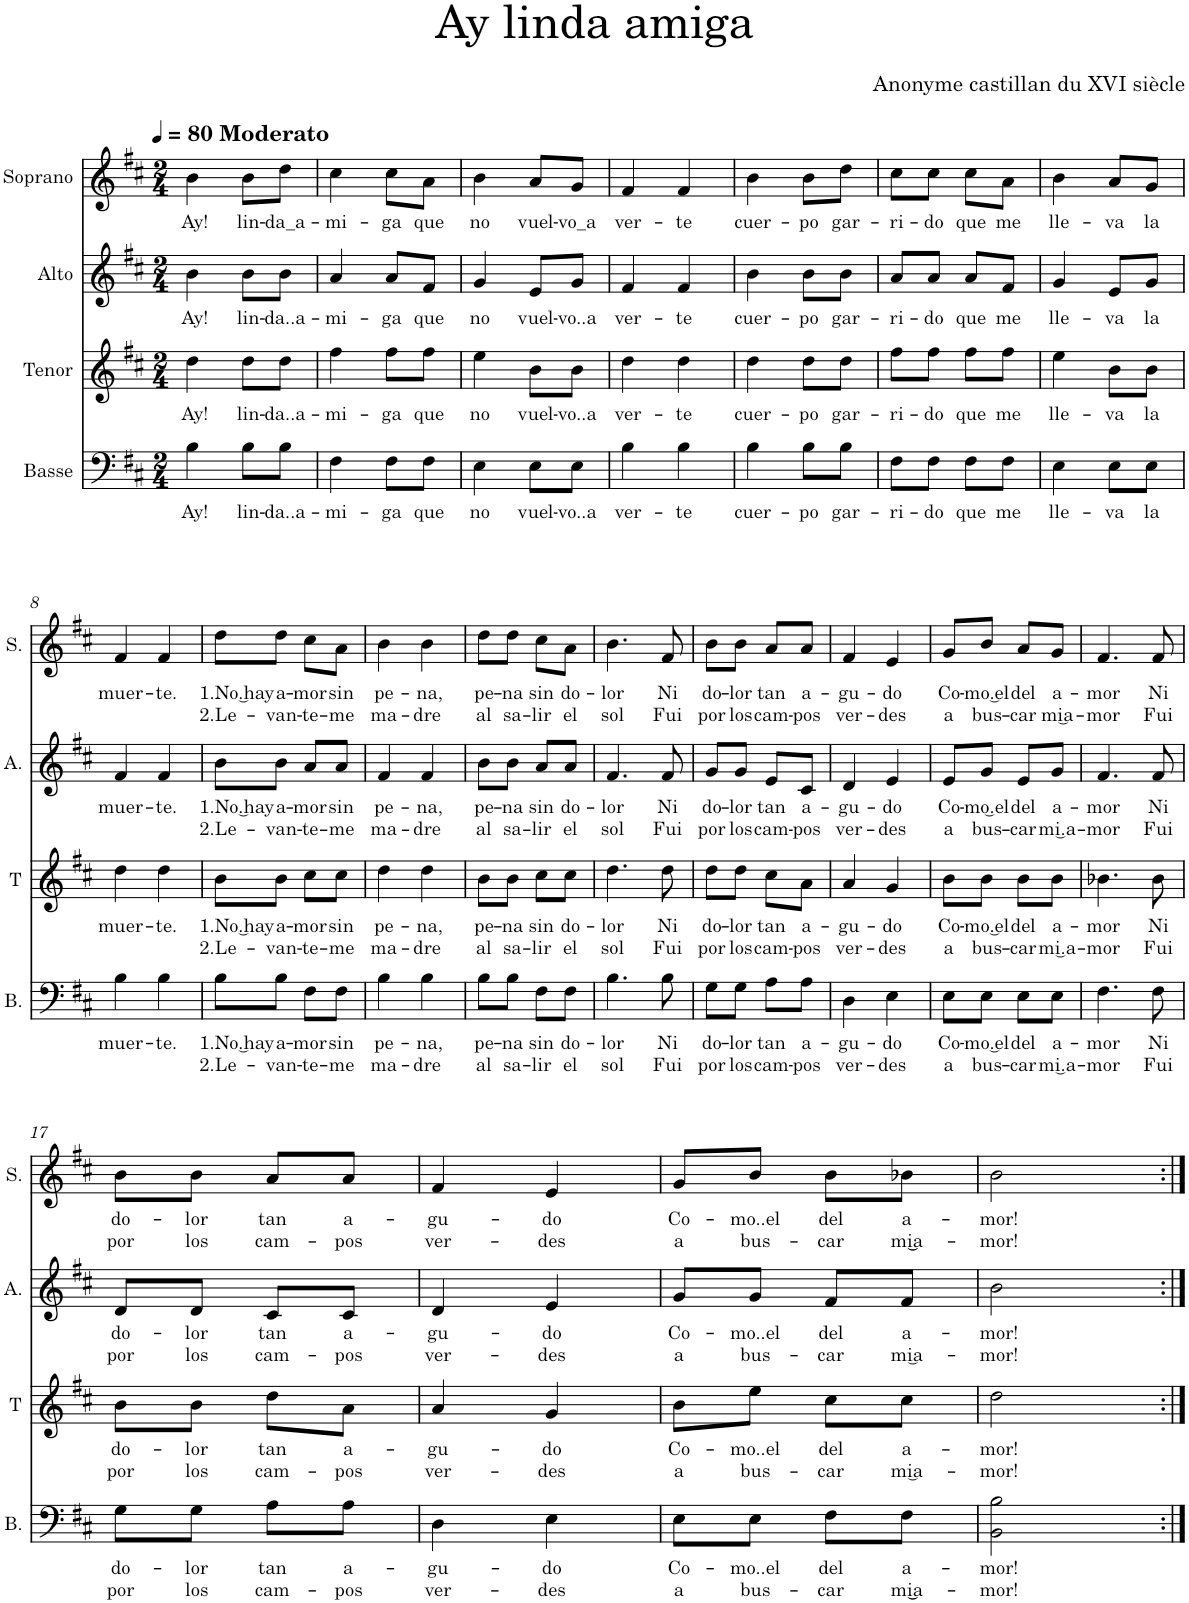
**kern	**text	**text	**kern	**text	**text	**kern	**text	**text	**kern	**text	**text
*part4	*part4	*part4	*part3	*part3	*part3	*part2	*part2	*part2	*part1	*part1	*part1
*staff4	*staff4	*staff4	*staff3	*staff3	*staff3	*staff2	*staff2	*staff2	*staff1	*staff1	*staff1
*I"Basse	*	*	*I"Tenor	*	*	*I"Alto	*	*	*I"Soprano	*	*
*I'B.	*	*	*I'T	*	*	*I'A.	*	*	*I'S.	*	*
*clefF4	*	*	*clefG2	*	*	*clefG2	*	*	*clefG2	*	*
*k[f#c#]	*	*	*k[f#c#]	*	*	*k[f#c#]	*	*	*k[f#c#]	*	*
*M2/4	*	*	*M2/4	*	*	*M2/4	*	*	*M2/4	*	*
*MM80	*	*	*MM80	*	*	*MM80	*	*	*MM80	*	*
=1	=1	=1	=1	=1	=1	=1	=1	=1	=1	=1	=1
!	!	!	!	!	!	!	!	!	!LO:TX:a:B:t=Moderato	!	!
!	!LO:LY:b	!	!	!LO:LY:b	!	!	!LO:LY:b	!	!	!LO:LY:b	!
4B\	Ay!	.	4dd\	Ay!	.	4b\	Ay!	.	4b\	Ay!	.
!	!LO:LY:b	!	!	!LO:LY:b	!	!	!LO:LY:b	!	!	!LO:LY:b	!
8B\L	lin-	.	8dd\L	lin-	.	8b\L	lin-	.	8b\L	lin-	.
!	!LO:LY:b	!	!	!LO:LY:b	!	!	!LO:LY:b	!	!	!LO:LY:b	!
8B\J	-da..a-	.	8dd\J	-da..a-	.	8b\J	-da..a-	.	8dd\J	-da_a-	.
=2	=2	=2	=2	=2	=2	=2	=2	=2	=2	=2	=2
!	!LO:LY:b	!	!	!LO:LY:b	!	!	!LO:LY:b	!	!	!LO:LY:b	!
4F#\	-mi-	.	4ff#\	-mi-	.	4a/	-mi-	.	4cc#\	-mi-	.
!	!LO:LY:b	!	!	!LO:LY:b	!	!	!LO:LY:b	!	!	!LO:LY:b	!
8F#\L	-ga	.	8ff#\L	-ga	.	8a/L	-ga	.	8cc#\L	-ga	.
!	!LO:LY:b	!	!	!LO:LY:b	!	!	!LO:LY:b	!	!	!LO:LY:b	!
8F#\J	que	.	8ff#\J	que	.	8f#/J	que	.	8a\J	que	.
=3	=3	=3	=3	=3	=3	=3	=3	=3	=3	=3	=3
!	!LO:LY:b	!	!	!LO:LY:b	!	!	!LO:LY:b	!	!	!LO:LY:b	!
4E\	no	.	4ee\	no	.	4g/	no	.	4b\	no	.
!	!LO:LY:b	!	!	!LO:LY:b	!	!	!LO:LY:b	!	!	!LO:LY:b	!
8E\L	vuel-	.	8b\L	vuel-	.	8e/L	vuel-	.	8a/L	vuel-	.
!	!LO:LY:b	!	!	!LO:LY:b	!	!	!LO:LY:b	!	!	!LO:LY:b	!
8E\J	-vo..a	.	8b\J	-vo..a	.	8g/J	-vo..a	.	8g/J	-vo_a	.
=4	=4	=4	=4	=4	=4	=4	=4	=4	=4	=4	=4
!	!LO:LY:b	!	!	!LO:LY:b	!	!	!LO:LY:b	!	!	!LO:LY:b	!
4B\	ver-	.	4dd\	ver-	.	4f#/	ver-	.	4f#/	ver-	.
!	!LO:LY:b	!	!	!LO:LY:b	!	!	!LO:LY:b	!	!	!LO:LY:b	!
4B\	-te	.	4dd\	-te	.	4f#/	-te	.	4f#/	-te	.
=5	=5	=5	=5	=5	=5	=5	=5	=5	=5	=5	=5
!	!LO:LY:b	!	!	!LO:LY:b	!	!	!LO:LY:b	!	!	!LO:LY:b	!
4B\	cuer-	.	4dd\	cuer-	.	4b\	cuer-	.	4b\	cuer-	.
!	!LO:LY:b	!	!	!LO:LY:b	!	!	!LO:LY:b	!	!	!LO:LY:b	!
8B\L	-po	.	8dd\L	-po	.	8b\L	-po	.	8b\L	-po	.
!	!LO:LY:b	!	!	!LO:LY:b	!	!	!LO:LY:b	!	!	!LO:LY:b	!
8B\J	gar-	.	8dd\J	gar-	.	8b\J	gar-	.	8dd\J	gar-	.
=6	=6	=6	=6	=6	=6	=6	=6	=6	=6	=6	=6
!	!LO:LY:b	!	!	!LO:LY:b	!	!	!LO:LY:b	!	!	!LO:LY:b	!
8F#\L	-ri-	.	8ff#\L	-ri-	.	8a/L	-ri-	.	8cc#\L	-ri-	.
!	!LO:LY:b	!	!	!LO:LY:b	!	!	!LO:LY:b	!	!	!LO:LY:b	!
8F#\J	-do	.	8ff#\J	-do	.	8a/J	-do	.	8cc#\J	-do	.
!	!LO:LY:b	!	!	!LO:LY:b	!	!	!LO:LY:b	!	!	!LO:LY:b	!
8F#\L	que	.	8ff#\L	que	.	8a/L	que	.	8cc#\L	que	.
!	!LO:LY:b	!	!	!LO:LY:b	!	!	!LO:LY:b	!	!	!LO:LY:b	!
8F#\J	me	.	8ff#\J	me	.	8f#/J	me	.	8a\J	me	.
=7	=7	=7	=7	=7	=7	=7	=7	=7	=7	=7	=7
!	!LO:LY:b	!	!	!LO:LY:b	!	!	!LO:LY:b	!	!	!LO:LY:b	!
4E\	lle-	.	4ee\	lle-	.	4g/	lle-	.	4b\	lle-	.
!	!LO:LY:b	!	!	!LO:LY:b	!	!	!LO:LY:b	!	!	!LO:LY:b	!
8E\L	-va	.	8b\L	-va	.	8e/L	-va	.	8a/L	-va	.
!	!LO:LY:b	!	!	!LO:LY:b	!	!	!LO:LY:b	!	!	!LO:LY:b	!
8E\J	la	.	8b\J	la	.	8g/J	la	.	8g/J	la	.
!!LO:LB:g=z
=8	=8	=8	=8	=8	=8	=8	=8	=8	=8	=8	=8
!	!LO:LY:b	!	!	!LO:LY:b	!	!	!LO:LY:b	!	!	!LO:LY:b	!
4B\	muer-	.	4dd\	muer-	.	4f#/	muer-	.	4f#/	muer-	.
!	!LO:LY:b	!	!	!LO:LY:b	!	!	!LO:LY:b	!	!	!LO:LY:b	!
4B\	-te.	.	4dd\	-te.	.	4f#/	-te.	.	4f#/	-te.	.
=9	=9	=9	=9	=9	=9	=9	=9	=9	=9	=9	=9
!	!LO:LY:b	!LO:LY:b	!	!LO:LY:b	!LO:LY:b	!	!LO:LY:b	!LO:LY:b	!	!LO:LY:b	!LO:LY:b
8B\L	1.No.͜hay	2.Le-	8b\L	1.No.͜hay	2.Le-	8b\L	1.No.͜hay	2.Le-	8dd\L	1.No.͜hay	2.Le-
!	!LO:LY:b	!LO:LY:b	!	!LO:LY:b	!LO:LY:b	!	!LO:LY:b	!LO:LY:b	!	!LO:LY:b	!LO:LY:b
8B\J	a-	-van-	8b\J	a-	-van-	8b\J	a-	-van-	8dd\J	a-	-van-
!	!LO:LY:b	!LO:LY:b	!	!LO:LY:b	!LO:LY:b	!	!LO:LY:b	!LO:LY:b	!	!LO:LY:b	!LO:LY:b
8F#\L	-mor	-te-	8cc#\L	-mor	-te-	8a/L	-mor	-te-	8cc#\L	-mor	-te-
!	!LO:LY:b	!LO:LY:b	!	!LO:LY:b	!LO:LY:b	!	!LO:LY:b	!LO:LY:b	!	!LO:LY:b	!LO:LY:b
8F#\J	sin	-me	8cc#\J	sin	-me	8a/J	sin	-me	8a\J	sin	-me
=10	=10	=10	=10	=10	=10	=10	=10	=10	=10	=10	=10
!	!LO:LY:b	!LO:LY:b	!	!LO:LY:b	!LO:LY:b	!	!LO:LY:b	!LO:LY:b	!	!LO:LY:b	!LO:LY:b
4B\	pe-	ma-	4dd\	pe-	ma-	4f#/	pe-	ma-	4b\	pe-	ma-
!	!LO:LY:b	!LO:LY:b	!	!LO:LY:b	!LO:LY:b	!	!LO:LY:b	!LO:LY:b	!	!LO:LY:b	!LO:LY:b
4B\	-na,	-dre	4dd\	-na,	-dre	4f#/	-na,	-dre	4b\	-na,	-dre
=11	=11	=11	=11	=11	=11	=11	=11	=11	=11	=11	=11
!	!LO:LY:b	!LO:LY:b	!	!LO:LY:b	!LO:LY:b	!	!LO:LY:b	!LO:LY:b	!	!LO:LY:b	!LO:LY:b
8B\L	pe-	al	8b\L	pe-	al	8b\L	pe-	al	8dd\L	pe-	al
!	!LO:LY:b	!LO:LY:b	!	!LO:LY:b	!LO:LY:b	!	!LO:LY:b	!LO:LY:b	!	!LO:LY:b	!LO:LY:b
8B\J	-na	sa-	8b\J	-na	sa-	8b\J	-na	sa-	8dd\J	-na	sa-
!	!LO:LY:b	!LO:LY:b	!	!LO:LY:b	!LO:LY:b	!	!LO:LY:b	!LO:LY:b	!	!LO:LY:b	!LO:LY:b
8F#\L	sin	-lir	8cc#\L	sin	-lir	8a/L	sin	-lir	8cc#\L	sin	-lir
!	!LO:LY:b	!LO:LY:b	!	!LO:LY:b	!LO:LY:b	!	!LO:LY:b	!LO:LY:b	!	!LO:LY:b	!LO:LY:b
8F#\J	do-	el	8cc#\J	do-	el	8a/J	do-	el	8a\J	do-	el
=12	=12	=12	=12	=12	=12	=12	=12	=12	=12	=12	=12
!	!LO:LY:b	!LO:LY:b	!	!LO:LY:b	!LO:LY:b	!	!LO:LY:b	!LO:LY:b	!	!LO:LY:b	!LO:LY:b
4.B\	-lor	sol	4.dd\	-lor	sol	4.f#/	-lor	sol	4.b\	-lor	sol
!	!LO:LY:b	!LO:LY:b	!	!LO:LY:b	!LO:LY:b	!	!LO:LY:b	!LO:LY:b	!	!LO:LY:b	!LO:LY:b
8B\	Ni	Fui	8dd\	Ni	Fui	8f#/	Ni	Fui	8f#/	Ni	Fui
=13	=13	=13	=13	=13	=13	=13	=13	=13	=13	=13	=13
!	!LO:LY:b	!LO:LY:b	!	!LO:LY:b	!LO:LY:b	!	!LO:LY:b	!LO:LY:b	!	!LO:LY:b	!LO:LY:b
8G\L	do-	por	8dd\L	do-	por	8g/L	do-	por	8b\L	do-	por
!	!LO:LY:b	!LO:LY:b	!	!LO:LY:b	!LO:LY:b	!	!LO:LY:b	!LO:LY:b	!	!LO:LY:b	!LO:LY:b
8G\J	-lor	los	8dd\J	-lor	los	8g/J	-lor	los	8b\J	-lor	los
!	!LO:LY:b	!LO:LY:b	!	!LO:LY:b	!LO:LY:b	!	!LO:LY:b	!LO:LY:b	!	!LO:LY:b	!LO:LY:b
8A\L	tan	cam-	8cc#\L	tan	cam-	8e/L	tan	cam-	8a/L	tan	cam-
!	!LO:LY:b	!LO:LY:b	!	!LO:LY:b	!LO:LY:b	!	!LO:LY:b	!LO:LY:b	!	!LO:LY:b	!LO:LY:b
8A\J	a-	-pos	8a\J	a-	-pos	8c#/J	a-	-pos	8a/J	a-	-pos
=14	=14	=14	=14	=14	=14	=14	=14	=14	=14	=14	=14
!	!LO:LY:b	!LO:LY:b	!	!LO:LY:b	!LO:LY:b	!	!LO:LY:b	!LO:LY:b	!	!LO:LY:b	!LO:LY:b
4D\	-gu-	ver-	4a/	-gu-	ver-	4d/	-gu-	ver-	4f#/	-gu-	ver-
!	!LO:LY:b	!LO:LY:b	!	!LO:LY:b	!LO:LY:b	!	!LO:LY:b	!LO:LY:b	!	!LO:LY:b	!LO:LY:b
4E\	-do	-des	4g/	-do	-des	4e/	-do	-des	4e/	-do	-des
=15	=15	=15	=15	=15	=15	=15	=15	=15	=15	=15	=15
!	!LO:LY:b	!LO:LY:b	!	!LO:LY:b	!LO:LY:b	!	!LO:LY:b	!LO:LY:b	!	!LO:LY:b	!LO:LY:b
8E\L	Co-	a	8b\L	Co-	a	8e/L	Co-	a	8g/L	Co-	a
!	!LO:LY:b	!LO:LY:b	!	!LO:LY:b	!LO:LY:b	!	!LO:LY:b	!LO:LY:b	!	!LO:LY:b	!LO:LY:b
8E\J	-mo.͜el	bus-	8b\J	-mo.͜el	bus-	8g/J	-mo͜.el	bus-	8b/J	-mo.͜el	bus-
!	!LO:LY:b	!LO:LY:b	!	!LO:LY:b	!LO:LY:b	!	!LO:LY:b	!LO:LY:b	!	!LO:LY:b	!LO:LY:b
8E\L	del	-car	8b\L	del	-car	8e/L	del	-car	8a/L	del	-car
!	!LO:LY:b	!LO:LY:b	!	!LO:LY:b	!LO:LY:b	!	!LO:LY:b	!LO:LY:b	!	!LO:LY:b	!LO:LY:b
8E\J	a-	mi͜.a-	8b\J	a-	mi͜.a-	8g/J	a-	mi͜.a-	8g/J	a-	mi͜a-
=16	=16	=16	=16	=16	=16	=16	=16	=16	=16	=16	=16
!	!LO:LY:b	!LO:LY:b	!	!LO:LY:b	!LO:LY:b	!	!LO:LY:b	!LO:LY:b	!	!LO:LY:b	!LO:LY:b
4.F#\	-mor	-mor	4.b-X\	-mor	-mor	4.f#/	-mor	-mor	4.f#/	-mor	-mor
!	!LO:LY:b	!LO:LY:b	!	!LO:LY:b	!LO:LY:b	!	!LO:LY:b	!LO:LY:b	!	!LO:LY:b	!LO:LY:b
8F#\	Ni	Fui	8b-\	Ni	Fui	8f#/	Ni	Fui	8f#/	Ni	Fui
!!LO:LB:g=z
=17	=17	=17	=17	=17	=17	=17	=17	=17	=17	=17	=17
!	!LO:LY:b	!LO:LY:b	!	!LO:LY:b	!LO:LY:b	!	!LO:LY:b	!LO:LY:b	!	!LO:LY:b	!LO:LY:b
8G\L	do-	por	8b\L	do-	por	8d/L	do-	por	8b\L	do-	por
!	!LO:LY:b	!LO:LY:b	!	!LO:LY:b	!LO:LY:b	!	!LO:LY:b	!LO:LY:b	!	!LO:LY:b	!LO:LY:b
8G\J	-lor	los	8b\J	-lor	los	8d/J	-lor	los	8b\J	-lor	los
!	!LO:LY:b	!LO:LY:b	!	!LO:LY:b	!LO:LY:b	!	!LO:LY:b	!LO:LY:b	!	!LO:LY:b	!LO:LY:b
8A\L	tan	cam-	8dd\L	tan	cam-	8c#/L	tan	cam-	8a/L	tan	cam-
!	!LO:LY:b	!LO:LY:b	!	!LO:LY:b	!LO:LY:b	!	!LO:LY:b	!LO:LY:b	!	!LO:LY:b	!LO:LY:b
8A\J	a-	-pos	8a\J	a-	-pos	8c#/J	a-	-pos	8a/J	a-	-pos
=18	=18	=18	=18	=18	=18	=18	=18	=18	=18	=18	=18
!	!LO:LY:b	!LO:LY:b	!	!LO:LY:b	!LO:LY:b	!	!LO:LY:b	!LO:LY:b	!	!LO:LY:b	!LO:LY:b
4D\	-gu-	ver-	4a/	-gu-	ver-	4d/	-gu-	ver-	4f#/	-gu-	ver-
!	!LO:LY:b	!LO:LY:b	!	!LO:LY:b	!LO:LY:b	!	!LO:LY:b	!LO:LY:b	!	!LO:LY:b	!LO:LY:b
4E\	-do	-des	4g/	-do	-des	4e/	-do	-des	4e/	-do	-des
=19	=19	=19	=19	=19	=19	=19	=19	=19	=19	=19	=19
!	!LO:LY:b	!LO:LY:b	!	!LO:LY:b	!LO:LY:b	!	!LO:LY:b	!LO:LY:b	!	!LO:LY:b	!LO:LY:b
8E\L	Co-	a	8b\L	Co-	a	8g/L	Co-	a	8g/L	Co-	a
!	!LO:LY:b	!LO:LY:b	!	!LO:LY:b	!LO:LY:b	!	!LO:LY:b	!LO:LY:b	!	!LO:LY:b	!LO:LY:b
8E\J	-mo..el	bus-	8ee\J	-mo..el	bus-	8g/J	-mo..el	bus-	8b/J	-mo..el	bus-
!	!LO:LY:b	!LO:LY:b	!	!LO:LY:b	!LO:LY:b	!	!LO:LY:b	!LO:LY:b	!	!LO:LY:b	!LO:LY:b
8F#\L	del	-car	8cc#\L	del	-car	8f#/L	del	-car	8b\L	del	-car
!	!LO:LY:b	!LO:LY:b	!	!LO:LY:b	!LO:LY:b	!	!LO:LY:b	!LO:LY:b	!	!LO:LY:b	!LO:LY:b
8F#\J	a-	mi͜͜a-	8cc#\J	a-	mi͜a-	8f#/J	a-	mi͜a-	8b-X\J	a-	mi͜͜a-
=20	=20	=20	=20	=20	=20	=20	=20	=20	=20	=20	=20
!	!LO:LY:b	!LO:LY:b	!	!LO:LY:b	!LO:LY:b	!	!LO:LY:b	!LO:LY:b	!	!LO:LY:b	!LO:LY:b
2BB\ 2B\	-mor!	-mor!	2dd\	-mor!	-mor!	2b\	-mor!	-mor!	2b\	-mor!	-mor!
=:|!	=:|!	=:|!	=:|!	=:|!	=:|!	=:|!	=:|!	=:|!	=:|!	=:|!	=:|!
*-	*-	*-	*-	*-	*-	*-	*-	*-	*-	*-	*-
